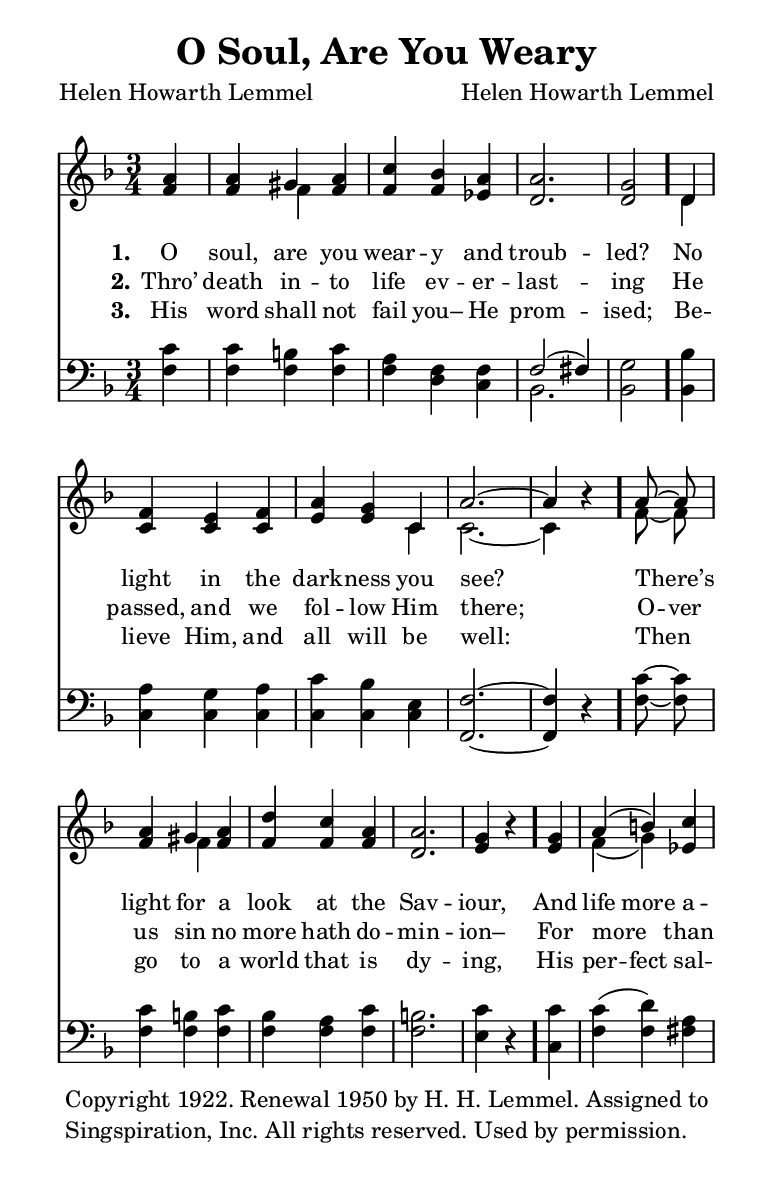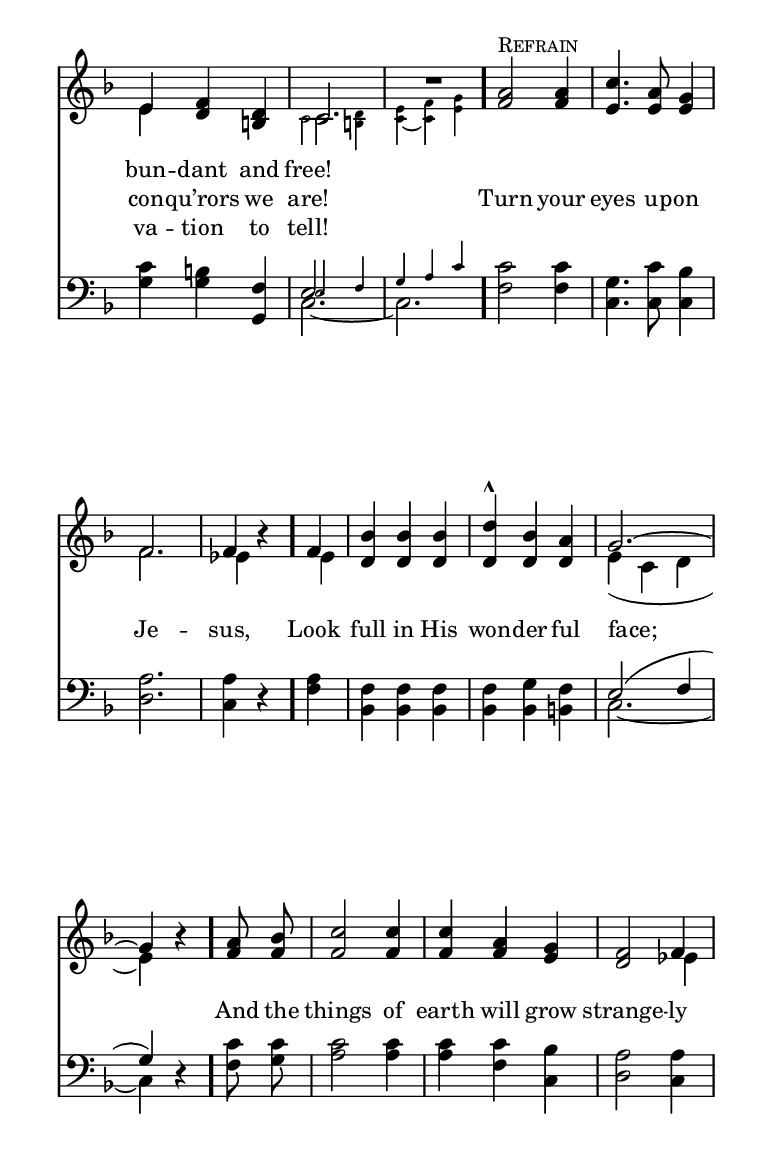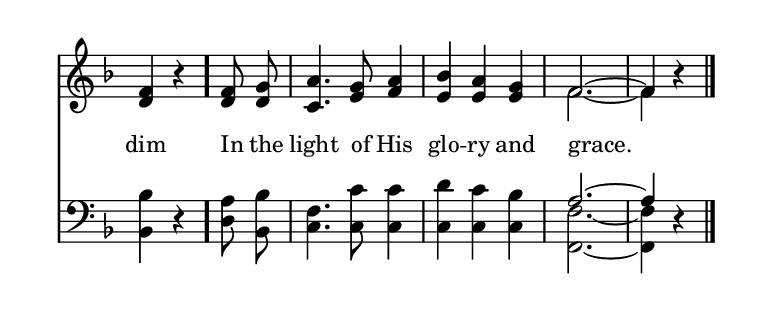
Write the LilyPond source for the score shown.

\include "common/global.ily"
\paper {
  \include "common/paper.ily"
  system-count = #(cond (is-eogsized 5) (#t #f))
}

\header{
  hymnnumber = "375"
  title = "O Soul, Are You Weary"
  tunename = ""
  meter = ""
  poet = "Helen Howarth Lemmel"
  composer = "Helen Howarth Lemmel"
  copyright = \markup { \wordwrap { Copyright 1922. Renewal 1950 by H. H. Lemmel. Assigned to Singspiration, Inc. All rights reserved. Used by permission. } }
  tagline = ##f
}

global = {
  \include "common/overrides.ily"
  \override Staff.TimeSignature.style = #'numbered
  \time 3/4
  \override Score.MetronomeMark.transparent = ##t % hide all fermata changes too
  \tempo 4=110
  \key f \major
  \partial 4
  \autoBeamOff
}

patternSopranoVerse = {
  a4 | a gis a | c bes a | a2. | g2
  d4 | f e f | a g c, | a'2. ~ | a4 r
  a8 ~ a | a4 gis a | d c a | a2. | g4 r
  g4 | a( b) c | e, f d | c2. | R1*3/4 |
}

patternSopranoRefrainA = {
  a'2 a4 | c4. a8 g4 | f2. | f4 r
  f4 | bes bes bes | d bes a | g2. ~ | g4 r
}
patternSopranoRefrainB = {
  a8 bes | c2 c4 | c a g | f2 f4 | f4 r
  f8 g | a4. g8 a4 | bes4 a g | f2. ~ | f4 r
}

notesSoprano = {
\global
\relative c'' {

  a4 | a gis a | c bes a | a2. | g2
  d4 | f e f | a g c, | a'2. ~ | \noBreak a4 r
  a8 ~ a | a4 gis a | d c a | a2. | g4 r
  g4 | a( b) c | e, f d | c2. | \noBreak R1*3/4 |

  a'2^\markup { \small \caps "Refrain" } a4 | c4. a8 g4 | f2. | f4 r
  f4 | bes bes bes | d^^ bes a | g2. ~ | g4 r
  a8 bes | c2 c4 | c a g | f2 f4 | f4 r
  f8 g | a4. g8 a4 | bes4 a g | f2. ~ | f4 r

  \bar "|."

}
}

notesLeftHand = {
\global
\relative c' {

  \override NoteHead.font-size = #-4
  \repeat unfold 43 { \skip 4 }
  c2 <b d>4 | << { c4 _~ c e } { e f g } >>
}
}

notesAlto = {
\global
\relative e' {

  \changePitch \patternSopranoVerse {
    f | f f f | f f ees | d | d
    d | c c c | e e c | c ~ | c
    f f | f f f | f f f | d | e
    e | f( g) ees | e d b | c
  } | R1*3/4

  \changePitch \patternSopranoRefrainA {
    f f | e e e | f ees
    ees | d d d | d d d
  } | e4( c4 d4 | e4) r4
  \changePitch \patternSopranoRefrainB {
    f f | f f | f f e | d ees | d
    d d | c e f | e e e | f | f
  } r4

}
}

notesTenor = {
\global
\relative a {

  c4 | c b c | a f f | f2( fis4) | g2
  bes4 | a g a | c bes e, | f2. ~ | f4 r
  c'8 ~ c | c4 b c | bes a c | b2. | c4 r
  c4 | c4( d) a | c b f | e2. | s2.

  \changePitch \patternSopranoRefrainA {
    c' c | g c bes | a | a
    a | f f f | f g f |
  } e2( f4 | g4) r4
  \changePitch \patternSopranoRefrainB {
    c c | c c | c c bes | a a | bes
    a bes | f c' c | d c bes | a | a
  } r4
}
}

notesBass = {
\global
\relative f {

  \changePitch \patternSopranoVerse {
    f | f f f | f d c | bes | bes
    bes | c c c | c c c | f, | f
    f' f | f f f | f f f | f | e
    c | f f fis | g g g, |
  } c2. ~ | c

  \changePitch \patternSopranoRefrainA {
    f f | c c c | d c
    f | bes, bes bes | bes bes b | c | c
  } r4
  \changePitch \patternSopranoRefrainB {
    f g | a a | a f c | d c | bes
    d bes | c c c | c c c | <f f,> <f f,>
  } r4

}
}

notesRightHand = {
\global
\relative f {

  \override NoteHead.font-size = #-4
  \repeat unfold 43 { \skip 4 }
  e2 f4 | g4 a c

}
}

Refrain = \lyricmode {

Turn your eyes up -- on Je -- sus, \bar "."
Look full in His won -- der -- ful face; \bar "."
And the things of earth will grow strange -- ly dim \bar "."
In the light of His glo -- ry and grace. \bar "."

}

wordsA = \lyricmode {
\set stanza = "1."

O soul, are you wear -- y and troub -- led? \bar "." % original has "wea -- ry"
No light in the dark -- ness you see? \bar "."
There’s light for a look at the Sav -- iour, \bar "."
And { \mon } life more { \moff } a -- bun -- dant and free! \bar "."

}

wordsB = \lyricmode {
\set stanza = "2."

Thro’ death in -- to life ev -- er -- last -- ing
He passed, and we fol -- low Him there;
{ \mon } O -- ver { \moff } us sin no more hath do -- min -- ion–
For more than con -- qu’rors we are!

\Refrain

}

wordsC = \lyricmode {
\set stanza = "3."

His word shall not fail you– He prom -- ised;
Be -- lieve Him, and all will be well:
Then go to a world that is dy -- ing,
His { \mon } per -- fect { \moff } sal -- va -- tion to tell!

}

\score {
  \context ChoirStaff <<
    \context Staff = upper <<
      \set Staff.autoBeaming = ##f
      \set ChoirStaff.systemStartDelimiter = #'SystemStartBar
      \set ChoirStaff.printPartCombineTexts = ##f
      \partcombine #'(2 . 9) \notesSoprano \notesAlto
      \context NullVoice = sopranos { \voiceOne << \notesSoprano >> }
      \context NullVoice = altos { \voiceTwo << \notesAlto >> }
      \context Voice = righthand { \voiceFour << \notesLeftHand >> }
      \context Lyrics = one   \lyricsto sopranos \wordsA
      \context Lyrics = two   \lyricsto sopranos \wordsB
      \context Lyrics = three \lyricsto sopranos \wordsC
    >>
    \context Staff = men <<
      \set Staff.autoBeaming = ##f
      \clef bass
      \set ChoirStaff.printPartCombineTexts = ##f
      \partcombine #'(2 . 9) \notesTenor \notesBass
      \context NullVoice = tenors { \voiceOne << \notesTenor >> }
      \context NullVoice = basses { \voiceTwo << \notesBass >> }
      \context Voice = lefthand { \voiceThree << \notesRightHand >> }
    >>
  >>
  \layout {
    \include "common/layout.ily"
  }
  \midi{
    \include "common/midi.ily"
  }
}

\version "2.19.49"  % necessary for upgrading to future LilyPond versions.

% vi:set et ts=2 sw=2 ai nocindent syntax=lilypond:
